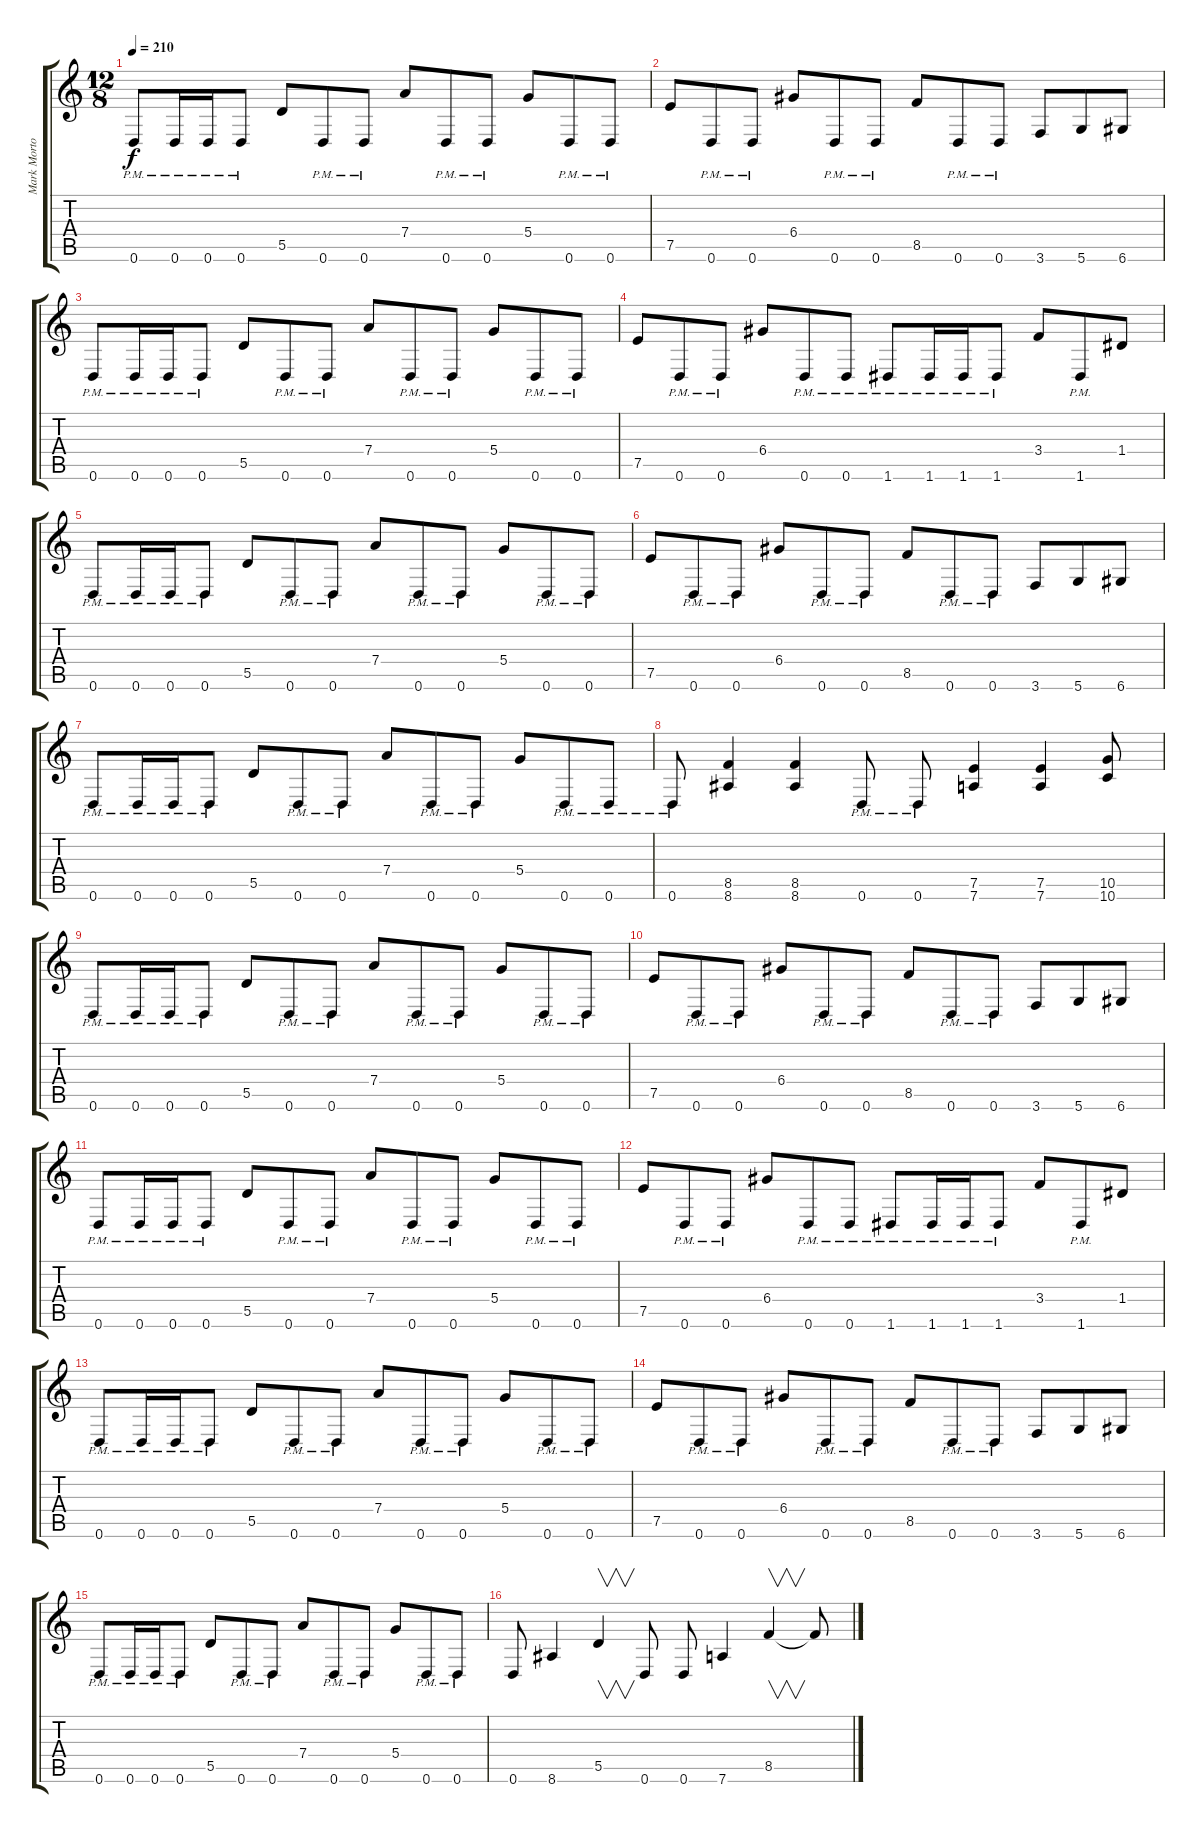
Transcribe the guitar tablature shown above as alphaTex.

\track ("Mark Morton" "Mark Morto") {instrument distortionguitar}
\staff {score tabs}
\tuning (E4 B3 G3 D3 A2 D2) {hide}
\ts (12 8)
\tempo 210
\clef g2
\ks c
0.6{pm}.8{dy f instrument distortionguitar} 0.6{pm}.16 0.6{pm}.16 0.6{pm}.8 5.5.8 0.6{pm}.8 0.6{pm}.8 7.4.8 0.6{pm}.8 0.6{pm}.8 5.4.8 0.6{pm}.8 0.6{pm}.8 |
7.5.8 0.6{pm}.8 0.6{pm}.8 6.4.8 0.6{pm}.8 0.6{pm}.8 8.5.8 0.6{pm}.8 0.6{pm}.8 3.6.8 5.6.8 6.6.8 |
0.6{pm}.8 0.6{pm}.16 0.6{pm}.16 0.6{pm}.8 5.5.8 0.6{pm}.8 0.6{pm}.8 7.4.8 0.6{pm}.8 0.6{pm}.8 5.4.8 0.6{pm}.8 0.6{pm}.8 |
7.5.8 0.6{pm}.8 0.6{pm}.8 6.4.8 0.6{pm}.8 0.6{pm}.8 1.6{pm}.8 1.6{pm}.16 1.6{pm}.16 1.6{pm}.8 3.4.8 1.6{pm}.8 1.4.8 |
0.6{pm}.8 0.6{pm}.16 0.6{pm}.16 0.6{pm}.8 5.5.8 0.6{pm}.8 0.6{pm}.8 7.4.8 0.6{pm}.8 0.6{pm}.8 5.4.8 0.6{pm}.8 0.6{pm}.8 |
7.5.8 0.6{pm}.8 0.6{pm}.8 6.4.8 0.6{pm}.8 0.6{pm}.8 8.5.8 0.6{pm}.8 0.6{pm}.8 3.6.8 5.6.8 6.6.8 |
0.6{pm}.8 0.6{pm}.16 0.6{pm}.16 0.6{pm}.8 5.5.8 0.6{pm}.8 0.6{pm}.8 7.4.8 0.6{pm}.8 0.6{pm}.8 5.4.8 0.6{pm}.8 0.6{pm}.8 |
0.6{pm}.8 (8.5 8.6).4 (8.5 8.6).4 0.6{pm}.8 0.6{pm}.8 (7.5 7.6).4 (7.5 7.6).4 (10.5 10.6).8 |
0.6{pm}.8 0.6{pm}.16 0.6{pm}.16 0.6{pm}.8 5.5.8 0.6{pm}.8 0.6{pm}.8 7.4.8 0.6{pm}.8 0.6{pm}.8 5.4.8 0.6{pm}.8 0.6{pm}.8 |
7.5.8 0.6{pm}.8 0.6{pm}.8 6.4.8 0.6{pm}.8 0.6{pm}.8 8.5.8 0.6{pm}.8 0.6{pm}.8 3.6.8 5.6.8 6.6.8 |
0.6{pm}.8 0.6{pm}.16 0.6{pm}.16 0.6{pm}.8 5.5.8 0.6{pm}.8 0.6{pm}.8 7.4.8 0.6{pm}.8 0.6{pm}.8 5.4.8 0.6{pm}.8 0.6{pm}.8 |
7.5.8 0.6{pm}.8 0.6{pm}.8 6.4.8 0.6{pm}.8 0.6{pm}.8 1.6{pm}.8 1.6{pm}.16 1.6{pm}.16 1.6{pm}.8 3.4.8 1.6{pm}.8 1.4.8 |
0.6{pm}.8 0.6{pm}.16 0.6{pm}.16 0.6{pm}.8 5.5.8 0.6{pm}.8 0.6{pm}.8 7.4.8 0.6{pm}.8 0.6{pm}.8 5.4.8 0.6{pm}.8 0.6{pm}.8 |
7.5.8 0.6{pm}.8 0.6{pm}.8 6.4.8 0.6{pm}.8 0.6{pm}.8 8.5.8 0.6{pm}.8 0.6{pm}.8 3.6.8 5.6.8 6.6.8 |
0.6{pm}.8 0.6{pm}.16 0.6{pm}.16 0.6{pm}.8 5.5.8 0.6{pm}.8 0.6{pm}.8 7.4.8 0.6{pm}.8 0.6{pm}.8 5.4.8 0.6{pm}.8 0.6{pm}.8 |
0.6.8 8.6.4 5.5.4{v} 0.6.8 0.6.8 7.6.4 8.5.4{v} 8.5{t}.8
